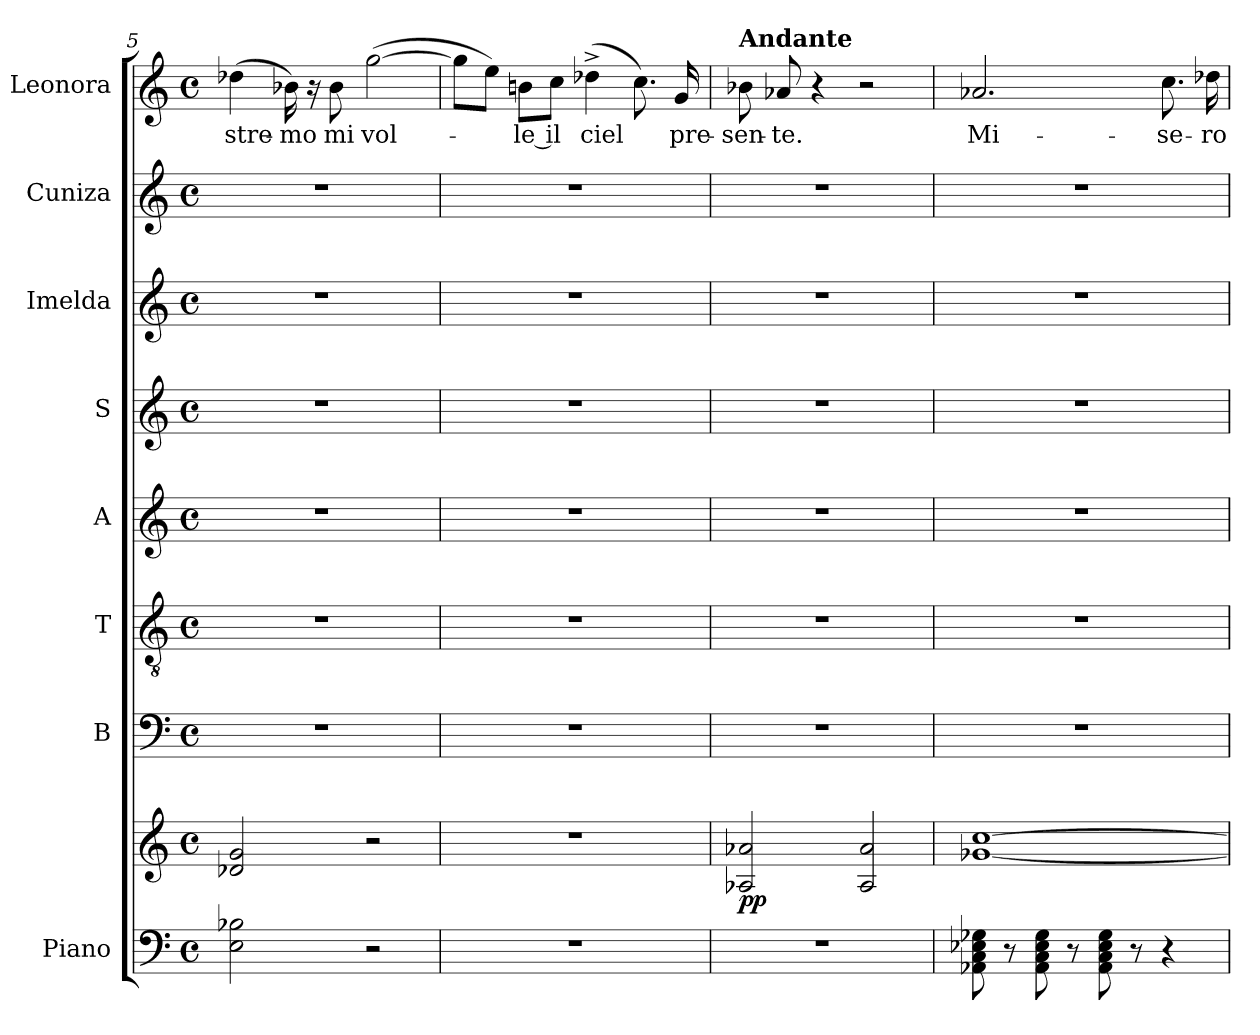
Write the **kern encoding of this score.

**kern	**kern	**dynam	**kern	**kern	**kern	**kern	**kern	**kern	**kern	**text
*part8	*part8	*part8	*part7	*part6	*part5	*part4	*part3	*part2	*part1	*part1
*staff9	*staff8	*staff8/9	*staff7	*staff6	*staff5	*staff4	*staff3	*staff2	*staff1	*staff1
*I"Piano	*	*	*I"B	*I"T	*I"A	*I"S	*I"Imelda	*I"Cuniza	*I"Leonora	*
*I'Pno	*	*	*I'B	*I'T	*I'A	*I'S	*	*	*	*
*clefF4	*clefG2	*	*clefF4	*clefGv2	*clefG2	*clefG2	*clefG2	*clefG2	*clefG2	*
*k[]	*k[]	*	*k[]	*k[]	*k[]	*k[]	*k[]	*k[]	*k[]	*
*M4/4	*M4/4	*	*M4/4	*M4/4	*M4/4	*M4/4	*M4/4	*M4/4	*M4/4	*
*met(c)	*met(c)	*	*met(c)	*met(c)	*met(c)	*met(c)	*met(c)	*met(c)	*met(c)	*
=5	=5	=5	=5	=5	=5	=5	=5	=5	=5	=5
!	!	!LO:DY:b=2	!	!	!	!	!	!	!	!
!	!	!LO:DY:n=1:b	!	!	!	!	!	!	!	!
2E\ 2B-X\	2d-X/ 2g/	mf mf	1r	1r	1r	1r	1r	1r	(4dd-X\	-stre-
.	.	.	.	.	.	.	.	.	16b-X\)	-mo
.	.	.	.	.	.	.	.	.	16r	.
.	.	.	.	.	.	.	.	.	8b-\	mi
2r	2r	.	.	.	.	.	.	.	([2gg\	vol-
=6	=6	=6	=6	=6	=6	=6	=6	=6	=6	=6
1r	1r	.	1r	1r	1r	1r	1r	1r	8gg\L]	.
.	.	.	.	.	.	.	.	.	8ee\J)	.
.	.	.	.	.	.	.	.	.	8bn\L	-le il
.	.	.	.	.	.	.	.	.	8cc\J	.
.	.	.	.	.	.	.	.	.	(4dd-X^\	ciel
.	.	.	.	.	.	.	.	.	8.cc\)	.
.	.	.	.	.	.	.	.	.	16g/	pre-
=7	=7	=7	=7	=7	=7	=7	=7	=7	=7	=7
!	!	!	!	!	!	!	!	!	!LO:TX:a:B:t=Andante	!
!	!	!LO:DY:b	!	!	!	!	!	!	!	!
1r	2A-X/ 2a-X/	pp	1r	1r	1r	1r	1r	1r	8b-X\	-sen-
.	.	.	.	.	.	.	.	.	8a-X/	-te.
.	.	.	.	.	.	.	.	.	4r	.
.	2A-/ 2a-/	.	.	.	.	.	.	.	2r	.
!!LO:LB:g=z
=8	=8	=8	=8	=8	=8	=8	=8	=8	=8	=8
8AA-X\ 8C\ 8E-X\ 8G-X\	[1g-X [1cc	.	1r	1r	1r	1r	1r	1r	2.a-X/	Mi-
8r	.	.	.	.	.	.	.	.	.	.
8AA-\ 8C\ 8E-\ 8G-\	.	.	.	.	.	.	.	.	.	.
8r	.	.	.	.	.	.	.	.	.	.
8AA-\ 8C\ 8E-\ 8G-\	.	.	.	.	.	.	.	.	.	.
8r	.	.	.	.	.	.	.	.	.	.
4r	.	.	.	.	.	.	.	.	8.cc\	-se-
.	.	.	.	.	.	.	.	.	16dd-X\	-ro
=	=	=	=	=	=	=	=	=	=	=
*-	*-	*-	*-	*-	*-	*-	*-	*-	*-	*-
